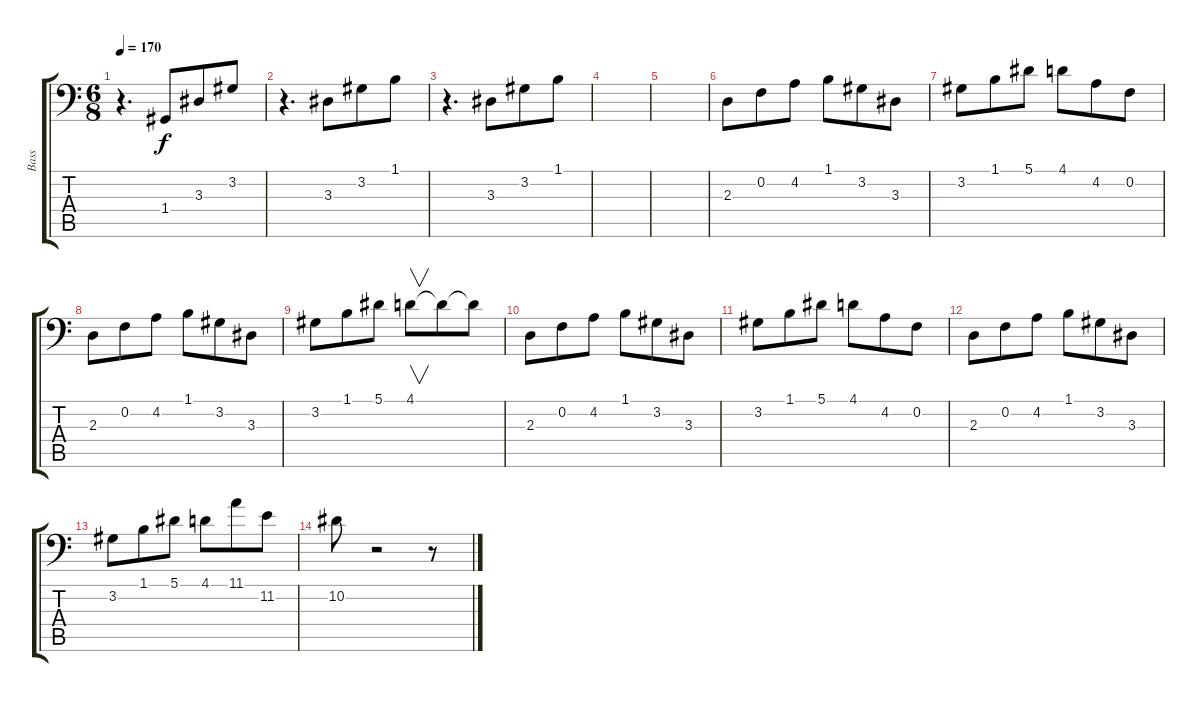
\track ("Bass" "Bass") {instrument electricbassfinger}
\staff {score tabs}
\tuning (Bb2 F2 C2 G1 D1 A0) {hide}
\ts (6 8)
\tempo 170
\clef f4
\ks c
r.4{d dy f} 1.4.8 3.3.8 3.2.8 |
r.4{d} 3.3.8 3.2.8 1.1.8 |
r.4{d} 3.3.8 3.2.8 1.1.8 |
|
|
2.3.8 0.2.8 4.2.8 1.1.8 3.2.8 3.3.8 |
3.2.8 1.1.8 5.1.8 4.1.8 4.2.8 0.2.8 |
2.3.8 0.2.8 4.2.8 1.1.8 3.2.8 3.3.8 |
3.2.8 1.1.8 5.1.8 4.1.8{v} 4.1{t}.8 4.1{t}.8 |
2.3.8 0.2.8 4.2.8 1.1.8 3.2.8 3.3.8 |
3.2.8 1.1.8 5.1.8 4.1.8 4.2.8 0.2.8 |
2.3.8 0.2.8 4.2.8 1.1.8 3.2.8 3.3.8 |
3.2.8 1.1.8 5.1.8 4.1.8 11.1.8 11.2.8 |
10.2.8 r.2 r.8
